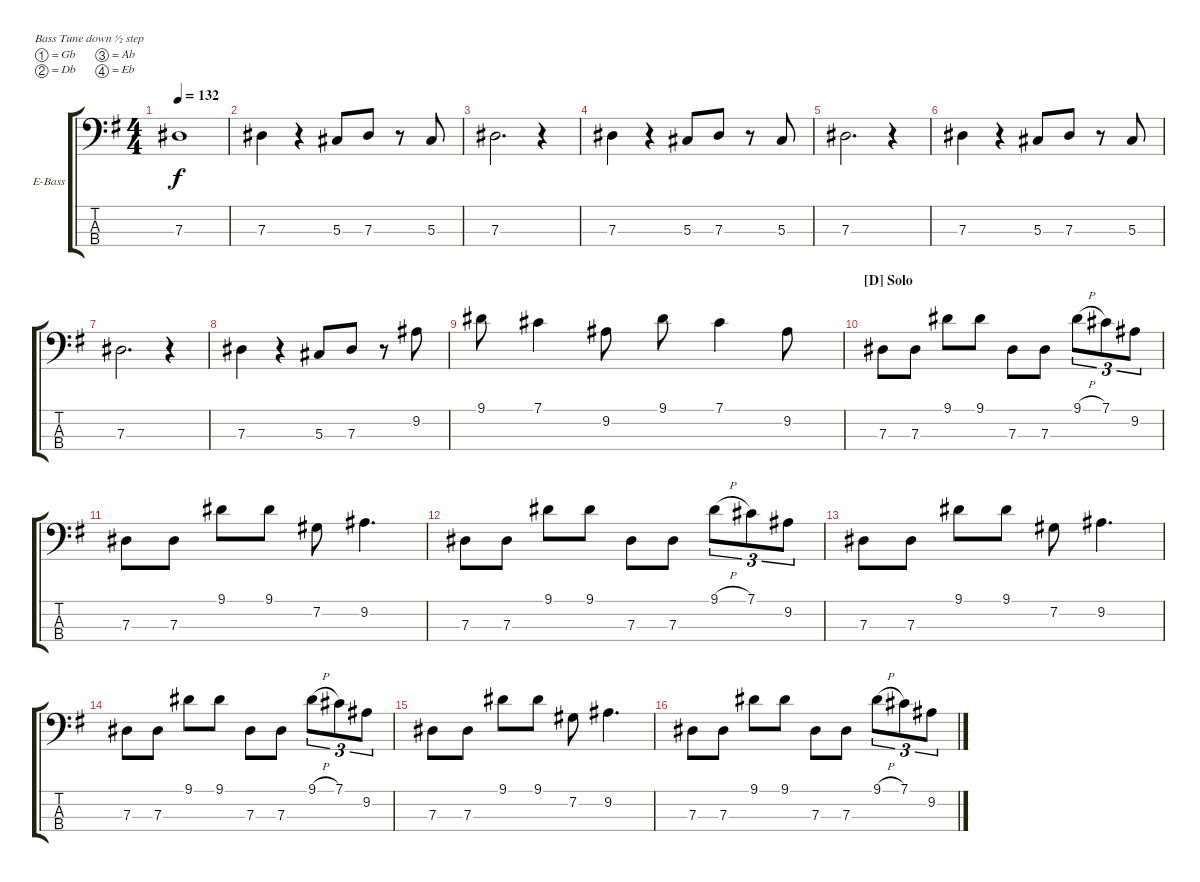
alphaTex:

\bracketExtendMode groupsimilarinstruments
\firstSystemTrackNameOrientation horizontal
\otherSystemsTrackNameOrientation horizontal
\track ("Bass" "E-Bass") {instrument electricbasspick}
\staff {score tabs}
\tuning (Gb2 Db2 Ab1 Eb1)
\ts (4 4)
\tempo 132
\clef f4
\scale
1.05549
\ks g
7.3{t}.1{dy f} |
\scale
0.944515 7.3.4 r.4 5.3.8 7.3.8 r.8 5.3.8 |
\scale
1.05549 7.3.2{d} r.4 |
\scale
0.944515 7.3.4 r.4 5.3.8 7.3.8 r.8 5.3.8 |
\scale
1.05549 7.3.2{d} r.4 |
\scale
0.944515 7.3.4 r.4 5.3.8 7.3.8 r.8 5.3.8 |
\scale
1.05549 7.3.2{d} r.4 |
\scale
0.944515 7.3.4 r.4 5.3.8 7.3.8 r.8 9.2.8 |
\scale
1.05549 9.1.8 7.1.4 9.2.8 9.1.8 7.1.4 9.2.8 |
\section ("D" "Solo")
\scale
0.944515 7.3.8 7.3.8 9.1.8 9.1.8 7.3.8 7.3.8 9.1{h}.8{tu (3 2)} 7.1.8{tu (3 2)} 9.2.8{tu (3 2)} |
\scale
1.05549 7.3.8 7.3.8 9.1.8 9.1.8 7.2.8 9.2.4{d} |
\scale
0.944515 7.3.8 7.3.8 9.1.8 9.1.8 7.3.8 7.3.8 9.1{h}.8{tu (3 2)} 7.1.8{tu (3 2)} 9.2.8{tu (3 2)} |
\scale
1.05549 7.3.8 7.3.8 9.1.8 9.1.8 7.2.8 9.2.4{d} |
\scale
0.944515 7.3.8 7.3.8 9.1.8 9.1.8 7.3.8 7.3.8 9.1{h}.8{tu (3 2)} 7.1.8{tu (3 2)} 9.2.8{tu (3 2)} |
\scale
1.05549 7.3.8 7.3.8 9.1.8 9.1.8 7.2.8 9.2.4{d} |
\scale
0.944515 7.3.8 7.3.8 9.1.8 9.1.8 7.3.8 7.3.8 9.1{h}.8{tu (3 2)} 7.1.8{tu (3 2)} 9.2.8{tu (3 2)}
